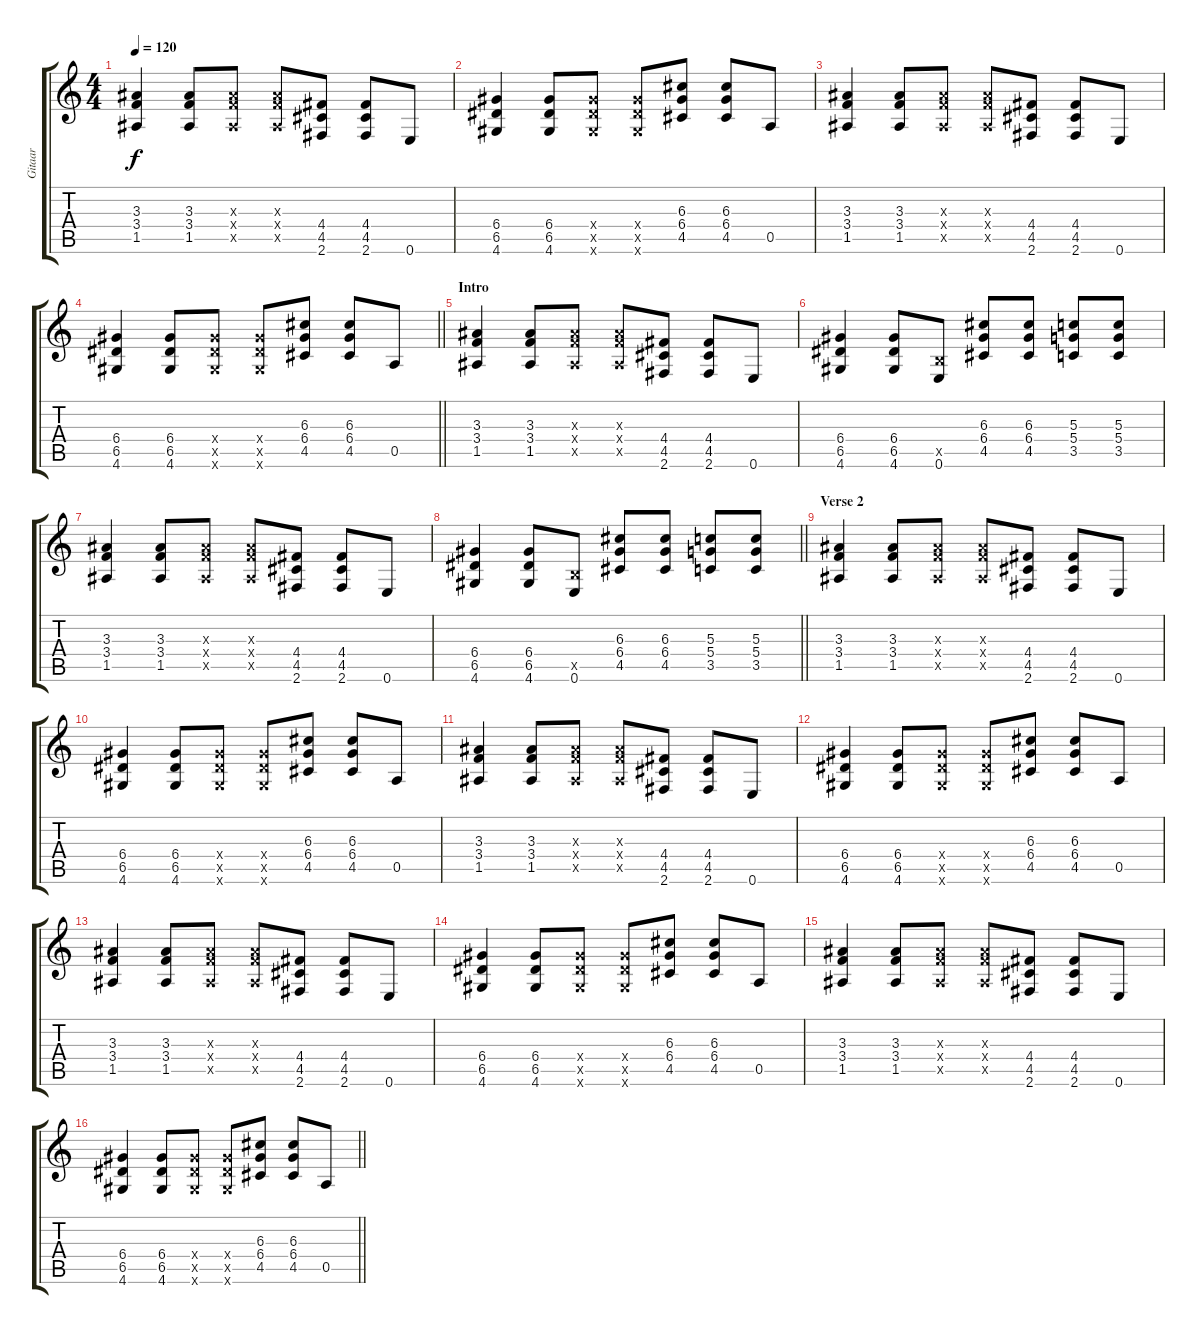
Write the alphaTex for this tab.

\track ("Gitaar" "Gitaar") {instrument electricguitarclean}
\staff {score tabs}
\tuning (E4 B3 G3 D3 A2 E2) {hide}
\ts (4 4)
\tempo 120
\clef g2
\ks c
(3.3 3.4 1.5).4{dy f} (3.3 3.4 1.5).8 (3.3{x} 3.4{x} 1.5{x}).8 (3.3{x} 3.4{x} 1.5{x}).8 (4.4 4.5 2.6).8 (4.4 4.5 2.6).8 0.6.8 |
(6.4 6.5 4.6).4 (6.4 6.5 4.6).8 (6.4{x} 6.5{x} 4.6{x}).8 (6.4{x} 6.5{x} 4.6{x}).8 (6.3 6.4 4.5).8 (6.3 6.4 4.5).8 0.5.8 |
(3.3 3.4 1.5).4 (3.3 3.4 1.5).8 (3.3{x} 3.4{x} 1.5{x}).8 (3.3{x} 3.4{x} 1.5{x}).8 (4.4 4.5 2.6).8 (4.4 4.5 2.6).8 0.6.8 |
\barLineRight lightlight
(6.4 6.5 4.6).4 (6.4 6.5 4.6).8 (6.4{x} 6.5{x} 4.6{x}).8 (6.4{x} 6.5{x} 4.6{x}).8 (6.3 6.4 4.5).8 (6.3 6.4 4.5).8 0.5.8 |
\section ("" "Intro")
(3.3 3.4 1.5).4{volume 16 instrument distortionguitar} (3.3 3.4 1.5).8 (3.3{x} 3.4{x} 1.5{x}).8 (3.3{x} 3.4{x} 1.5{x}).8 (4.4 4.5 2.6).8 (4.4 4.5 2.6).8 0.6.8 |
(6.4 6.5 4.6).4 (6.4 6.5 4.6).8 (2.5{x} 0.6).8 (6.3 6.4 4.5).8 (6.3 6.4 4.5).8 (5.3 5.4 3.5).8 (5.3 5.4 3.5).8 |
(3.3 3.4 1.5).4{volume 16 instrument distortionguitar} (3.3 3.4 1.5).8 (3.3{x} 3.4{x} 1.5{x}).8 (3.3{x} 3.4{x} 1.5{x}).8 (4.4 4.5 2.6).8 (4.4 4.5 2.6).8 0.6.8 |
\barLineRight lightlight
(6.4 6.5 4.6).4 (6.4 6.5 4.6).8 (2.5{x} 0.6).8 (6.3 6.4 4.5).8 (6.3 6.4 4.5).8 (5.3 5.4 3.5).8 (5.3 5.4 3.5).8 |
\section ("" "Verse 2")
(3.3 3.4 1.5).4{volume 13 instrument electricguitarclean} (3.3 3.4 1.5).8 (3.3{x} 3.4{x} 1.5{x}).8 (3.3{x} 3.4{x} 1.5{x}).8 (4.4 4.5 2.6).8 (4.4 4.5 2.6).8 0.6.8 |
(6.4 6.5 4.6).4 (6.4 6.5 4.6).8 (6.4{x} 6.5{x} 4.6{x}).8 (6.4{x} 6.5{x} 4.6{x}).8 (6.3 6.4 4.5).8 (6.3 6.4 4.5).8 0.5.8 |
(3.3 3.4 1.5).4 (3.3 3.4 1.5).8 (3.3{x} 3.4{x} 1.5{x}).8 (3.3{x} 3.4{x} 1.5{x}).8 (4.4 4.5 2.6).8 (4.4 4.5 2.6).8 0.6.8 |
(6.4 6.5 4.6).4 (6.4 6.5 4.6).8 (6.4{x} 6.5{x} 4.6{x}).8 (6.4{x} 6.5{x} 4.6{x}).8 (6.3 6.4 4.5).8 (6.3 6.4 4.5).8 0.5.8 |
(3.3 3.4 1.5).4 (3.3 3.4 1.5).8 (3.3{x} 3.4{x} 1.5{x}).8 (3.3{x} 3.4{x} 1.5{x}).8 (4.4 4.5 2.6).8 (4.4 4.5 2.6).8 0.6.8 |
(6.4 6.5 4.6).4 (6.4 6.5 4.6).8 (6.4{x} 6.5{x} 4.6{x}).8 (6.4{x} 6.5{x} 4.6{x}).8 (6.3 6.4 4.5).8 (6.3 6.4 4.5).8 0.5.8 |
(3.3 3.4 1.5).4 (3.3 3.4 1.5).8 (3.3{x} 3.4{x} 1.5{x}).8 (3.3{x} 3.4{x} 1.5{x}).8 (4.4 4.5 2.6).8 (4.4 4.5 2.6).8 0.6.8 |
\barLineRight lightlight
(6.4 6.5 4.6).4 (6.4 6.5 4.6).8 (6.4{x} 6.5{x} 4.6{x}).8 (6.4{x} 6.5{x} 4.6{x}).8 (6.3 6.4 4.5).8 (6.3 6.4 4.5).8 0.5.8
